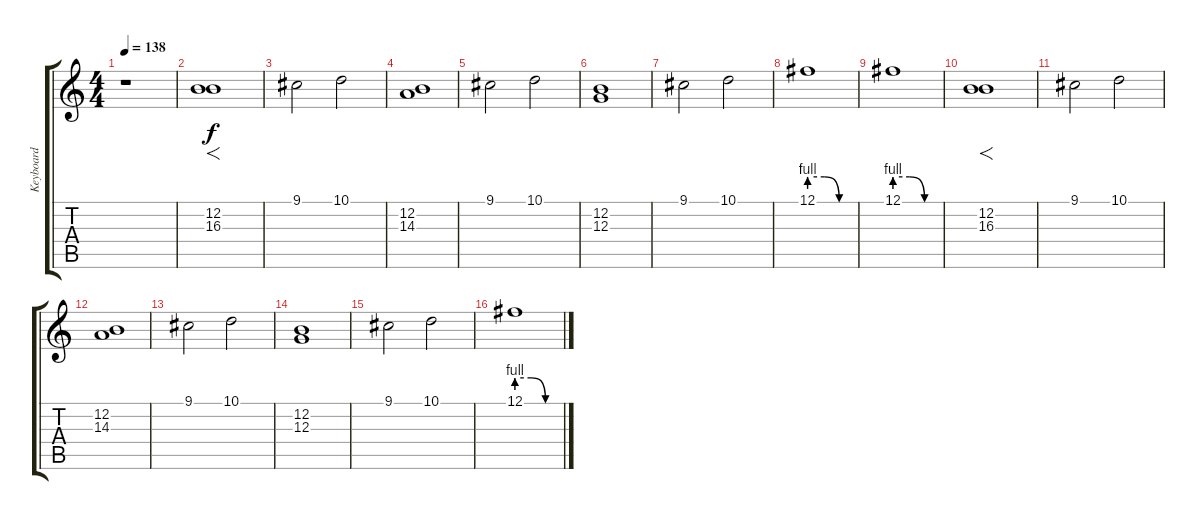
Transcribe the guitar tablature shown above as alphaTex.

\track ("Keyboard" "Keyboard") {instrument synthstrings1}
\staff {score tabs}
\tuning (E4 B3 G3 D3 A2 E2) {hide}
\ts (4 4)
\tempo 138
\clef g2
\ks c
r.1{dy f} |
(12.2 16.3).1{f} |
9.1.2 10.1.2 |
(12.2 14.3).1 |
9.1.2 10.1.2 |
(12.2 12.3).1 |
9.1.2 10.1.2 |
12.1{be (custom 0 4 20 4 40 0 60 0)}.1 |
12.1{be (custom 0 4 20 4 40 0 60 0)}.1 |
(12.2 16.3).1{f} |
9.1.2 10.1.2 |
(12.2 14.3).1 |
9.1.2 10.1.2 |
(12.2 12.3).1 |
9.1.2 10.1.2 |
12.1{be (custom 0 4 20 4 40 0 60 0)}.1
